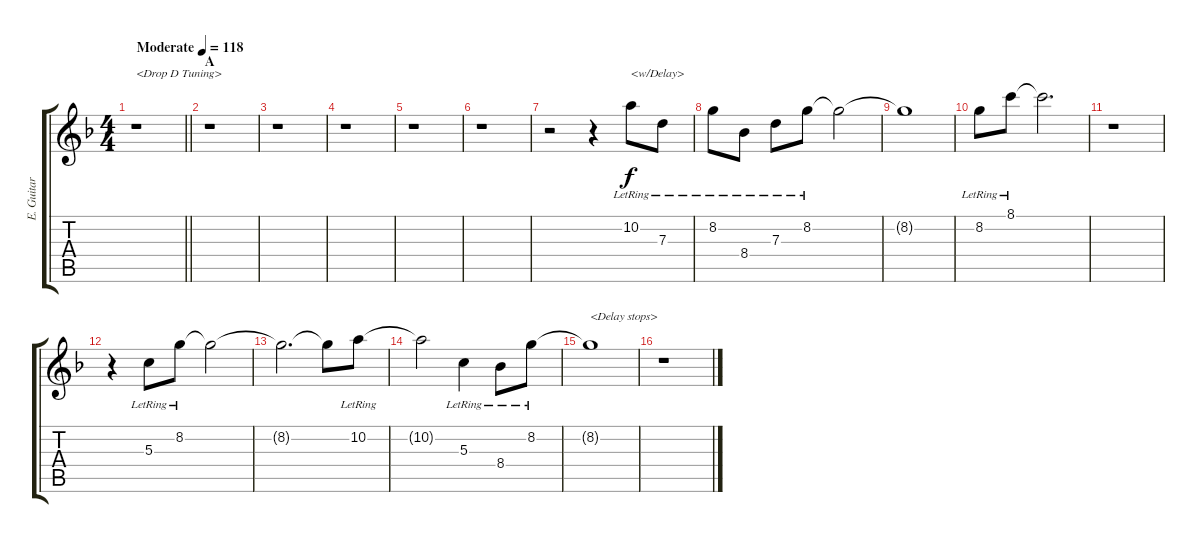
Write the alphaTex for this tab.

\track ("E. Guitar II" "E. Guitar ") {instrument electricguitarclean}
\staff {score tabs}
\tuning (E4 B3 G3 D3 A2 D2) {hide}
\ts (4 4)
\tempo (118 "Moderate")
\clef g2
\barLineRight lightlight
\ks f
r.1{txt "<Drop D Tuning>" dy f instrument electricguitarclean} |
\section ("" "A")
r.1 |
r.1 |
r.1 |
r.1 |
r.1 |
r.2 r.4 10.2{lr}.8{txt "<w/Delay>"} 7.3{lr}.8 |
8.2{lr}.8 8.4{lr}.8 7.3{lr}.8 8.2{lr}.8 8.2{t}.2 |
8.2{t}.1 |
8.2{lr}.8 8.1{lr}.8 8.1{t}.2{d} |
r.1 |
r.4 5.3{lr}.8 8.2{lr}.8 8.2{t}.2 |
8.2{t}.2{d} 8.2{t}.8 10.2{lr}.8 |
10.2{t}.2 5.3{lr}.4 8.4{lr}.8 8.2{lr}.8 |
8.2{t}.1{txt "<Delay stops>"} |
r.1
